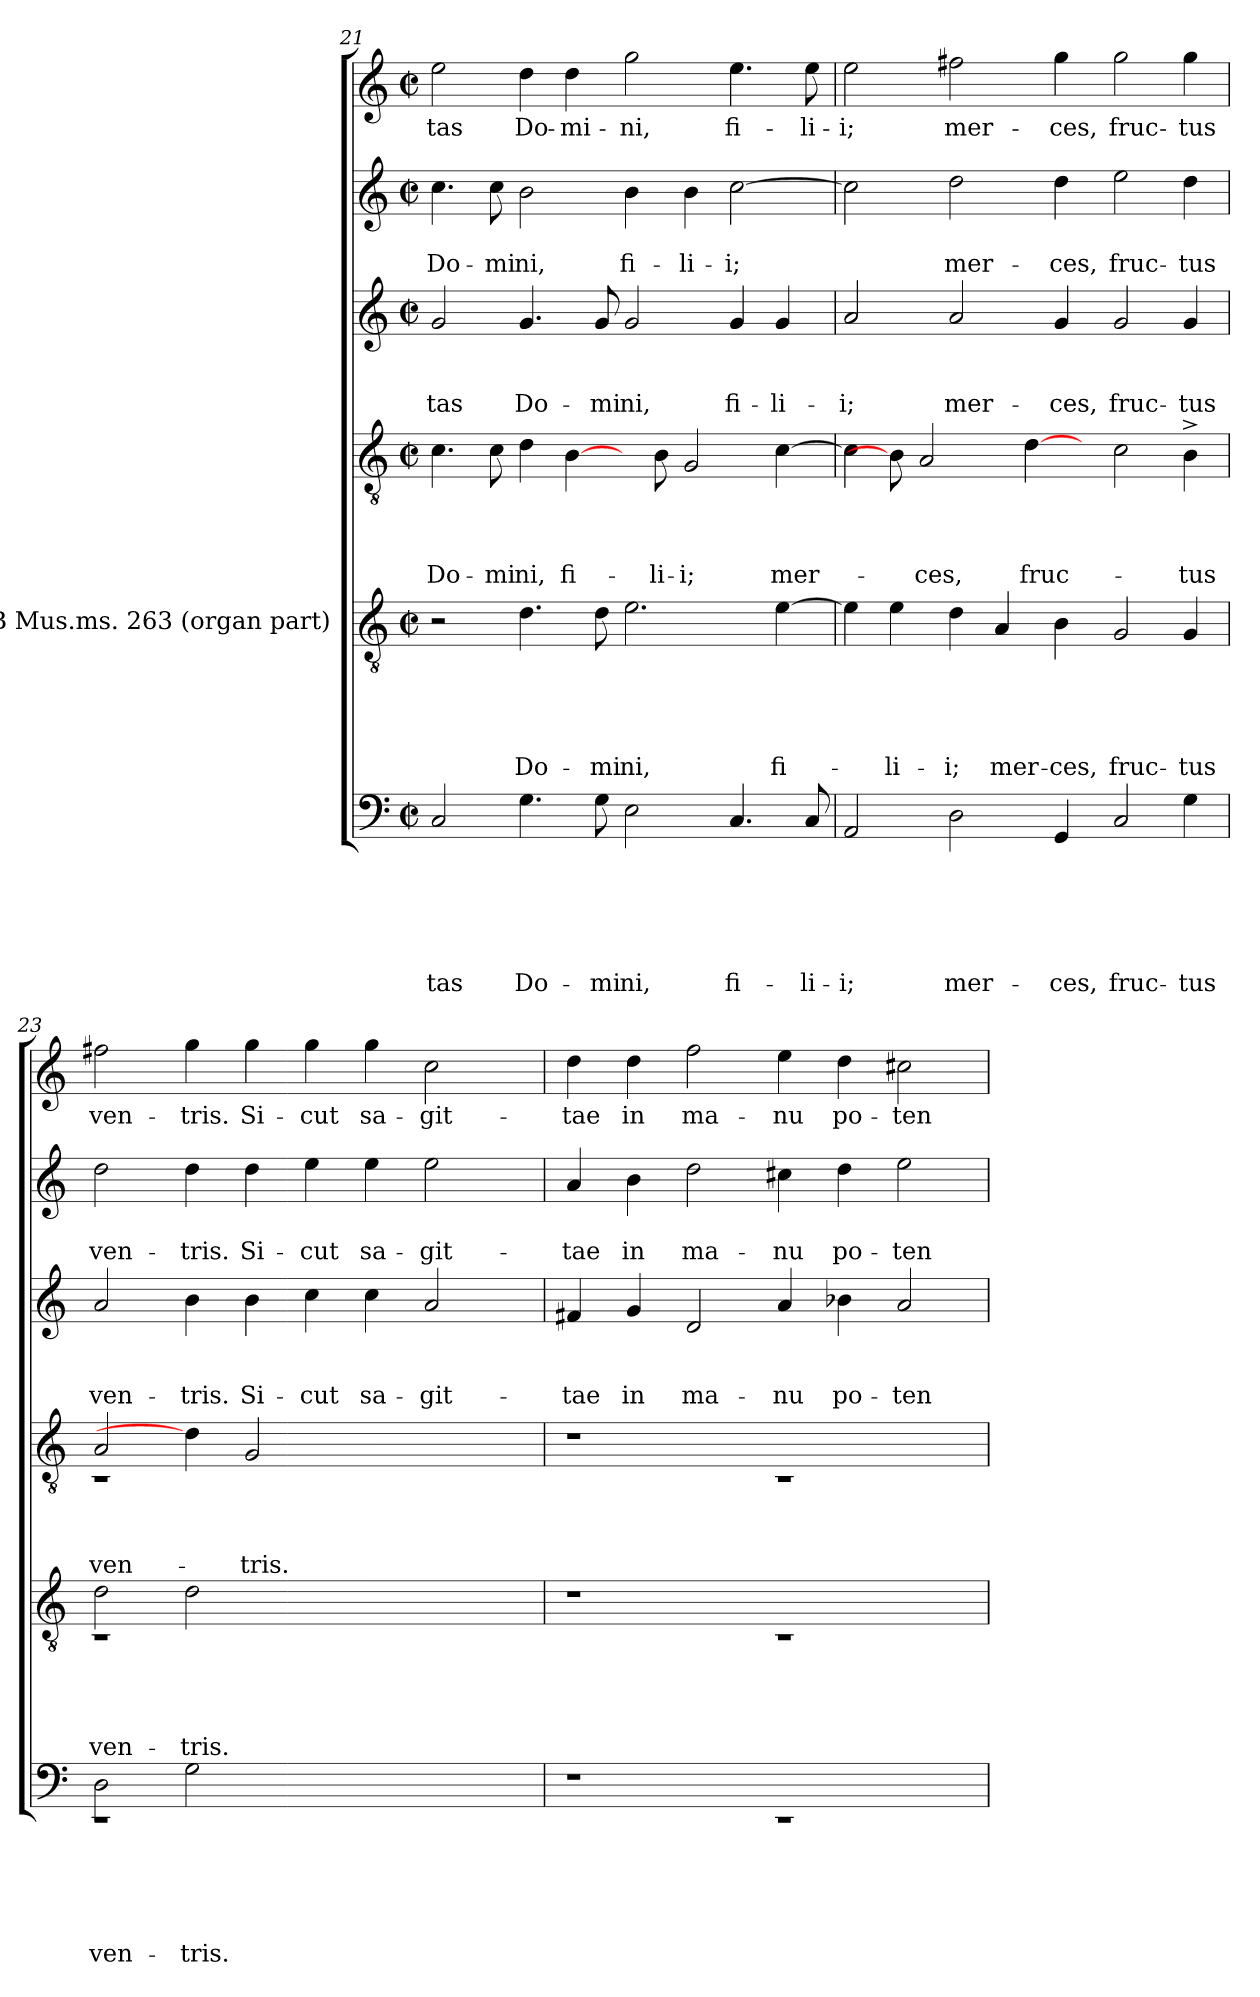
**kern	**text	**text	**text	**text	**text	**text	**kern	**text	**text	**text	**text	**text	**kern	**text	**text	**text	**text	**kern	**text	**text	**text	**kern	**text	**text	**kern	**text
*part6	*part6	*part6	*part6	*part6	*part6	*part6	*part5	*part5	*part5	*part5	*part5	*part5	*part4	*part4	*part4	*part4	*part4	*part3	*part3	*part3	*part3	*part2	*part2	*part2	*part1	*part1
*staff6	*staff6	*staff6	*staff6	*staff6	*staff6	*staff6	*staff5	*staff5	*staff5	*staff5	*staff5	*staff5	*staff4	*staff4	*staff4	*staff4	*staff4	*staff3	*staff3	*staff3	*staff3	*staff2	*staff2	*staff2	*staff1	*staff1
*	*	*	*	*	*	*	*I"BSB Mus.ms. 263 (organ part)	*	*	*	*	*	*	*	*	*	*	*	*	*	*	*	*	*	*	*
*clefF4	*	*	*	*	*	*	*clefGv2	*	*	*	*	*	*clefGv2	*	*	*	*	*clefG2	*	*	*	*clefG2	*	*	*clefG2	*
*k[]	*	*	*	*	*	*	*k[]	*	*	*	*	*	*k[]	*	*	*	*	*k[]	*	*	*	*k[]	*	*	*k[]	*
*C:	*	*	*	*	*	*	*C:	*	*	*	*	*	*C:	*	*	*	*	*C:	*	*	*	*C:	*	*	*C:	*
*M2/2	*	*	*	*	*	*	*M2/2	*	*	*	*	*	*M2/2	*	*	*	*	*M2/2	*	*	*	*M2/2	*	*	*M2/2	*
*met(c|)	*	*	*	*	*	*	*met(c|)	*	*	*	*	*	*met(c|)	*	*	*	*	*met(c|)	*	*	*	*met(c|)	*	*	*met(c|)	*
=21	=21	=21	=21	=21	=21	=21	=21	=21	=21	=21	=21	=21	=21	=21	=21	=21	=21	=21	=21	=21	=21	=21	=21	=21	=21	=21
!	!	!	!	!	!	!LO:LY:b	!	!	!	!	!	!	!	!	!	!	!LO:LY:b	!	!	!	!LO:LY:b	!	!	!LO:LY:b	!	!LO:LY:b
2C/	.	.	.	.	.	-tas	2r	.	.	.	.	.	4.c\	.	.	.	Do-	2g/	.	.	-tas	4.cc\	.	Do-	2ee\	-tas
!	!	!	!	!	!	!	!	!	!	!	!	!	!	!	!	!	!LO:LY:b	!	!	!	!	!	!	!LO:LY:b	!	!
.	.	.	.	.	.	.	.	.	.	.	.	.	8c\	.	.	.	-mi-	.	.	.	.	8cc\	.	-mi-	.	.
!	!	!	!	!	!	!LO:LY:b	!	!	!	!	!	!LO:LY:b	!	!	!	!	!LO:LY:b:rj	!	!	!	!LO:LY:b	!	!	!LO:LY:b:rj	!	!LO:LY:b
4.G\	.	.	.	.	.	Do-	4.d\	.	.	.	.	Do-	4d\	.	.	.	-ni,	4.g/	.	.	Do-	2b\	.	-ni,	4dd\	Do-
!	!	!	!	!	!	!	!	!	!	!	!	!	!	!	!	!	!LO:LY:b	!	!	!	!	!	!	!	!	!LO:LY:b
.	.	.	.	.	.	.	.	.	.	.	.	.	[4B\	.	.	.	fi-	.	.	.	.	.	.	.	4dd\	-mi-
!	!	!	!	!	!	!LO:LY:b	!	!	!	!	!	!LO:LY:b	!	!	!	!	!	!	!	!	!LO:LY:b	!	!	!	!	!
8G\	.	.	.	.	.	-mi-	8d\	.	.	.	.	-mi-	.	.	.	.	.	8g/	.	.	-mi-	.	.	.	.	.
!	!	!	!	!	!	!LO:LY:b:rj	!	!	!	!	!	!LO:LY:b:rj	!	!	!	!	!	!	!	!	!LO:LY:b:rj	!	!	!LO:LY:b	!	!LO:LY:b
2E\	.	.	.	.	.	-ni,	2.e\	.	.	.	.	-ni,	8ryy	.	.	.	.	2g/	.	.	-ni,	4b\	.	fi-	2gg\	-ni,
!	!	!	!	!	!	!	!	!	!	!	!	!	!	!	!	!	!LO:LY:b	!	!	!	!	!	!	!	!	!
.	.	.	.	.	.	.	.	.	.	.	.	.	8B\	.	.	.	-li-	.	.	.	.	.	.	.	.	.
!	!	!	!	!	!	!	!	!	!	!	!	!	!	!	!	!	!LO:LY:b	!	!	!	!	!	!	!LO:LY:b	!	!
.	.	.	.	.	.	.	.	.	.	.	.	.	2G/	.	.	.	-i;	.	.	.	.	4b\	.	-li-	.	.
!	!	!	!	!	!	!LO:LY:b	!	!	!	!	!	!	!	!	!	!	!	!	!	!	!LO:LY:b	!	!	!LO:LY:b	!	!LO:LY:b
4.C/	.	.	.	.	.	fi-	.	.	.	.	.	.	.	.	.	.	.	4g/	.	.	fi-	[<2cc\	.	-i;	4.ee\	fi-
!	!	!	!	!	!	!	!	!	!	!	!	!LO:LY:b	!	!	!	!	!LO:LY:b	!	!	!	!LO:LY:b	!	!	!	!	!
.	.	.	.	.	.	.	[<4e\	.	.	.	.	fi-	[<4c\	.	.	.	mer-	4g/	.	.	-li-	.	.	.	.	.
!	!	!	!	!	!	!LO:LY:b	!	!	!	!	!	!	!	!	!	!	!	!	!	!	!	!	!	!	!	!LO:LY:b
8C/	.	.	.	.	.	-li-	.	.	.	.	.	.	.	.	.	.	.	.	.	.	.	.	.	.	8ee\	-li-
!!LO:LB:g=z
=22	=22	=22	=22	=22	=22	=22	=22	=22	=22	=22	=22	=22	=22	=22	=22	=22	=22	=22	=22	=22	=22	=22	=22	=22	=22	=22
!	!	!	!	!	!	!LO:LY:b	!	!	!	!	!	!	!	!	!	!	!	!	!	!	!LO:LY:b	!	!	!	!	!LO:LY:b
2AA/	.	.	.	.	.	-i;	4e\]	.	.	.	.	.	4c\]	.	.	.	.	2a/	.	.	-i;	2cc\]	.	.	2ee\	-i;
!	!	!	!	!	!	!	!	!	!	!	!	!LO:LY:b	!	!	!	!	!	!	!	!	!	!	!	!	!	!
.	.	.	.	.	.	.	4e\	.	.	.	.	-li-	8B\]	.	.	.	.	.	.	.	.	.	.	.	.	.
!	!	!	!	!	!	!	!	!	!	!	!	!	!	!	!	!	!LO:LY:b	!	!	!	!	!	!	!	!	!
.	.	.	.	.	.	.	.	.	.	.	.	.	2A/	.	.	.	-ces,	.	.	.	.	.	.	.	.	.
!	!	!	!	!	!	!LO:LY:b	!	!	!	!	!	!LO:LY:b	!	!	!	!	!	!	!	!	!LO:LY:b	!	!	!LO:LY:b	!	!LO:LY:b
2D\	.	.	.	.	.	mer-	4d\	.	.	.	.	-i;	.	.	.	.	.	2a/	.	.	mer-	2dd\	.	mer-	2ff#X\	mer-
!	!	!	!	!	!	!	!	!	!	!	!	!LO:LY:b	!	!	!	!	!	!	!	!	!	!	!	!	!	!
.	.	.	.	.	.	.	4A/	.	.	.	.	m­er-	.	.	.	.	.	.	.	.	.	.	.	.	.	.
!	!	!	!	!	!	!	!	!	!	!	!	!	!	!	!	!	!LO:LY:b	!	!	!	!	!	!	!	!	!
.	.	.	.	.	.	.	.	.	.	.	.	.	[4d\	.	.	.	fruc-	.	.	.	.	.	.	.	.	.
!	!	!	!	!	!	!LO:LY:b	!	!	!	!	!	!LO:LY:b	!	!	!	!	!	!	!	!	!LO:LY:b	!	!	!LO:LY:b	!	!LO:LY:b
4GG/	.	.	.	.	.	-ces,	4B\	.	.	.	.	-ces,	.	.	.	.	.	4g/	.	.	-ces,	4dd\	.	-ces,	4gg\	-ces,
.	.	.	.	.	.	.	.	.	.	.	.	.	8ryy	.	.	.	.	.	.	.	.	.	.	.	.	.
!	!	!	!	!	!	!LO:LY:b	!	!	!	!	!	!LO:LY:b	!	!	!	!	!	!	!	!	!LO:LY:b	!	!	!LO:LY:b	!	!LO:LY:b
2C/	.	.	.	.	.	fruc-	2G/	.	.	.	.	fruc-	2c\	.	.	.	.	2g/	.	.	fruc-	2ee\	.	fruc-	2gg\	fruc-
!	!	!	!	!	!	!LO:LY:b	!	!	!	!	!	!LO:LY:b	!	!	!	!	!LO:LY:b	!	!	!	!LO:LY:b	!	!	!LO:LY:b	!	!LO:LY:b
4G\	.	.	.	.	.	-tus	4G/	.	.	.	.	-tus	4B^>\	.	.	.	-tus	4g/	.	.	-tus	4dd\	.	-tus	4gg\	-tus
=23	=23	=23	=23	=23	=23	=23	=23	=23	=23	=23	=23	=23	=23	=23	=23	=23	=23	=23	=23	=23	=23	=23	=23	=23	=23	=23
!	!	!	!	!	!	!LO:LY:b	!	!	!	!	!	!LO:LY:b	!	!	!	!	!LO:LY:b	!	!	!	!LO:LY:b	!	!	!LO:LY:b	!	!LO:LY:b
*^	*	*	*	*	*	*	*^	*	*	*	*	*	*^	*	*	*	*	*	*	*	*	*	*	*	*	*
2D\	1rEE	.	.	.	.	.	ven-	2d\	1rC	.	.	.	.	ven-	2A/	1rC	.	.	.	ven-	2a/	.	.	ven-	2dd\	.	ven-	2ff#X\	ven-
!	!	!	!	!	!	!	!LO:LY:b	!	!	!	!	!	!	!LO:LY:b	!	!	!	!	!	!	!	!	!	!LO:LY:b	!	!	!LO:LY:b	!	!LO:LY:b
2G\	.	.	.	.	.	.	-tris.	2d\	.	.	.	.	.	-tris.	4d\]	.	.	.	.	.	4b\	.	.	-tris.	4dd\	.	-tris.	4gg\	-tris.
!	!	!	!	!	!	!	!	!	!	!	!	!	!	!	!	!	!	!	!	!LO:LY:b	!	!	!	!LO:LY:b	!	!	!LO:LY:b	!	!LO:LY:b
.	.	.	.	.	.	.	.	.	.	.	.	.	.	.	2G/	.	.	.	.	-tris.	4b\	.	.	Si-	4dd\	.	Si-	4gg\	Si-
!	!	!	!	!	!	!	!	!	!	!	!	!	!	!	!	!	!	!	!	!	!	!	!	!LO:LY:b	!	!	!LO:LY:b	!	!LO:LY:b
1ryy	1ryy	.	.	.	.	.	.	1ryy	1ryy	.	.	.	.	.	.	2.ryy	.	.	.	.	4cc\	.	.	-cut	4ee\	.	-cut	4gg\	-cut
!	!	!	!	!	!	!	!	!	!	!	!	!	!	!	!	!	!	!	!	!	!	!	!	!LO:LY:b	!	!	!LO:LY:b	!	!LO:LY:b
.	.	.	.	.	.	.	.	.	.	.	.	.	.	.	2.ryy	.	.	.	.	.	4cc\	.	.	sa-	4ee\	.	sa-	4gg\	sa-
!	!	!	!	!	!	!	!	!	!	!	!	!	!	!	!	!	!	!	!	!	!	!	!	!LO:LY:b	!	!	!LO:LY:b	!	!LO:LY:b
.	.	.	.	.	.	.	.	.	.	.	.	.	.	.	.	.	.	.	.	.	2a/	.	.	-git-	2ee\	.	-git-	2cc\	-git-
.	.	.	.	.	.	.	.	.	.	.	.	.	.	.	.	4ryy	.	.	.	.	.	.	.	.	.	.	.	.	.
*v	*v	*	*	*	*	*	*	*	*	*	*	*	*	*	*	*	*	*	*	*	*	*	*	*	*	*	*	*	*
*	*	*	*	*	*	*	*v	*v	*	*	*	*	*	*	*	*	*	*	*	*	*	*	*	*	*	*	*	*
=24	=24	=24	=24	=24	=24	=24	=24	=24	=24	=24	=24	=24	=24	=24	=24	=24	=24	=24	=24	=24	=24	=24	=24	=24	=24	=24	=24
!	!	!	!	!	!	!	!	!	!	!	!	!	!	!	!	!	!	!	!	!	!	!LO:LY:b	!	!	!LO:LY:b	!	!LO:LY:b
*	*	*	*	*	*	*	*	*	*	*	*	*	*v	*v	*	*	*	*	*	*	*	*	*	*	*	*	*
1r	.	.	.	.	.	.	1r	.	.	.	.	.	1r	.	.	.	.	4f#X/	.	.	-tae	4a/	.	-tae	4dd\	-tae
!	!	!	!	!	!	!	!	!	!	!	!	!	!	!	!	!	!	!	!	!	!LO:LY:b	!	!	!LO:LY:b	!	!LO:LY:b
.	.	.	.	.	.	.	.	.	.	.	.	.	.	.	.	.	.	4g/	.	.	in	4b\	.	in	4dd\	in
!	!	!	!	!	!	!	!	!	!	!	!	!	!	!	!	!	!	!	!	!	!LO:LY:b	!	!	!LO:LY:b	!	!LO:LY:b
.	.	.	.	.	.	.	.	.	.	.	.	.	.	.	.	.	.	2d/	.	.	ma-	2dd\	.	ma-	2ff\	ma-
!	!	!	!	!	!	!	!	!	!	!	!	!	!	!	!	!	!	!	!	!	!LO:LY:b	!	!	!LO:LY:b	!	!LO:LY:b
1rEE	.	.	.	.	.	.	1rC	.	.	.	.	.	1rC	.	.	.	.	4a/	.	.	-nu	4cc#X\	.	-nu	4ee\	-nu
!	!	!	!	!	!	!	!	!	!	!	!	!	!	!	!	!	!	!	!	!	!LO:LY:b	!	!	!LO:LY:b	!	!LO:LY:b
.	.	.	.	.	.	.	.	.	.	.	.	.	.	.	.	.	.	4b-X\	.	.	po-	4dd\	.	po-	4dd\	po-
!	!	!	!	!	!	!	!	!	!	!	!	!	!	!	!	!	!	!	!	!	!LO:LY:b	!	!	!LO:LY:b	!	!LO:LY:b
.	.	.	.	.	.	.	.	.	.	.	.	.	.	.	.	.	.	2a/	.	.	-ten-	2ee\	.	-ten-	2cc#X\	-ten-
=	=	=	=	=	=	=	=	=	=	=	=	=	=	=	=	=	=	=	=	=	=	=	=	=	=	=
*-	*-	*-	*-	*-	*-	*-	*-	*-	*-	*-	*-	*-	*-	*-	*-	*-	*-	*-	*-	*-	*-	*-	*-	*-	*-	*-
